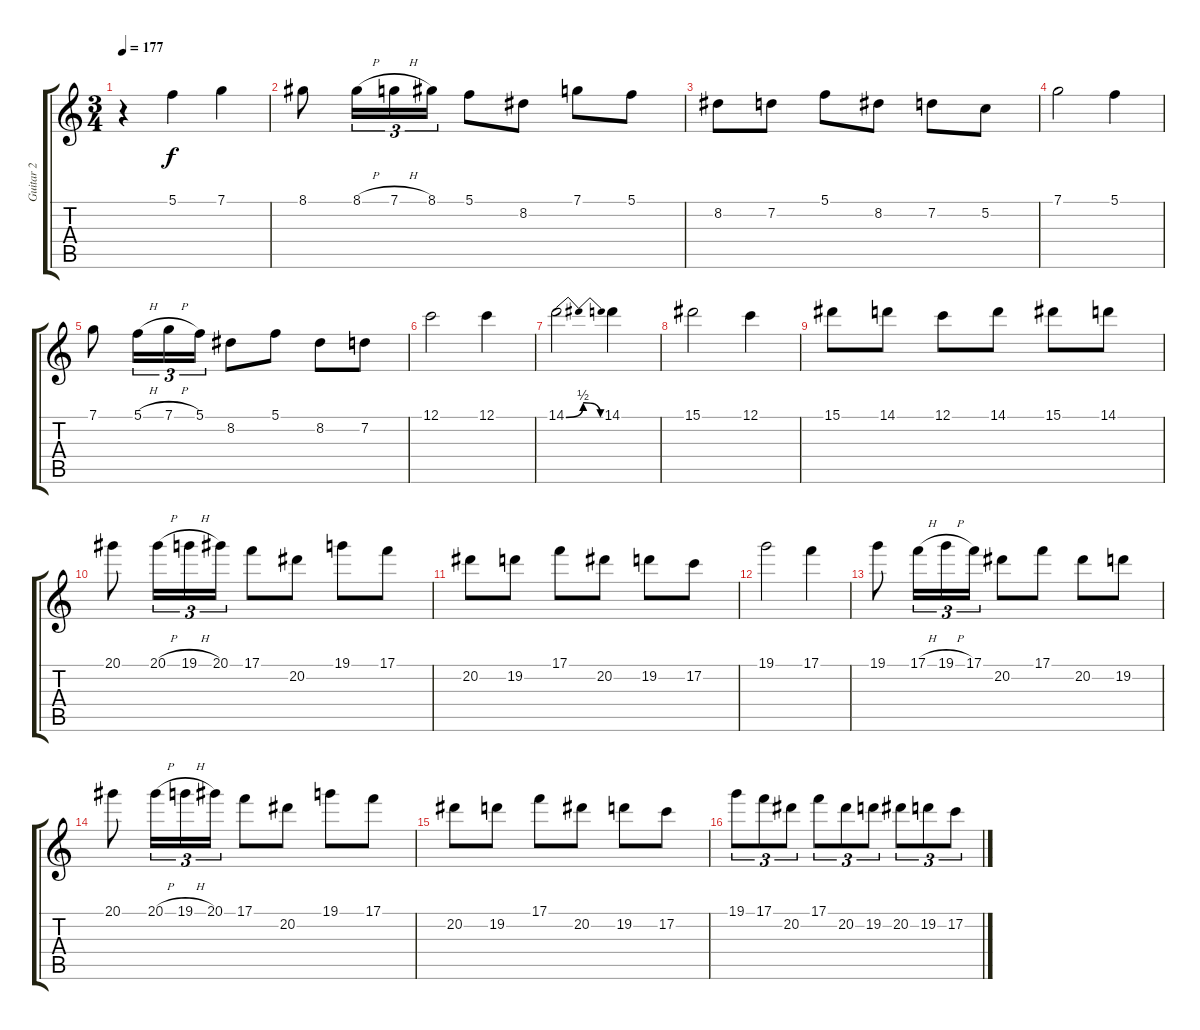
\track ("Guitar 2" "Guitar 2") {instrument distortionguitar}
\staff {score tabs}
\tuning (C4 G3 Eb3 Bb2 F2 C2) {hide}
\ts (3 4)
\tempo 177
\clef g2
\ks c
r.4{dy f} 5.1.4 7.1.4 |
8.1.8 8.1{h}.16{tu (3 2)} 7.1{h}.16{tu (3 2)} 8.1.16{tu (3 2)} 5.1.8 8.2.8 7.1.8 5.1.8 |
8.2.8 7.2.8 5.1.8 8.2.8 7.2.8 5.2.8 |
7.1.2 5.1.4 |
7.1.8 5.1{h}.16{tu (3 2)} 7.1{h}.16{tu (3 2)} 5.1.16{tu (3 2)} 8.2.8 5.1.8 8.2.8 7.2.8 |
12.1.2{instrument electricguitarjazz} 12.1.4 |
14.1{be (bendrelease 0 0 15 2 45 2 60 0)}.2 14.1.4 |
15.1.2 12.1.4 |
15.1.8 14.1.8 12.1.8 14.1.8 15.1.8 14.1.8 |
20.1.8 20.1{h}.16{tu (3 2)} 19.1{h}.16{tu (3 2)} 20.1.16{tu (3 2)} 17.1.8 20.2.8 19.1.8 17.1.8 |
20.2.8 19.2.8 17.1.8 20.2.8 19.2.8 17.2.8 |
19.1.2 17.1.4 |
19.1.8 17.1{h}.16{tu (3 2)} 19.1{h}.16{tu (3 2)} 17.1.16{tu (3 2)} 20.2.8 17.1.8 20.2.8 19.2.8 |
20.1.8 20.1{h}.16{tu (3 2)} 19.1{h}.16{tu (3 2)} 20.1.16{tu (3 2)} 17.1.8 20.2.8 19.1.8 17.1.8 |
20.2.8 19.2.8 17.1.8 20.2.8 19.2.8 17.2.8 |
19.1.8{tu (3 2)} 17.1.8{tu (3 2)} 20.2.8{tu (3 2)} 17.1.8{tu (3 2)} 20.2.8{tu (3 2)} 19.2.8{tu (3 2)} 20.2.8{tu (3 2)} 19.2.8{tu (3 2)} 17.2.8{tu (3 2)}
